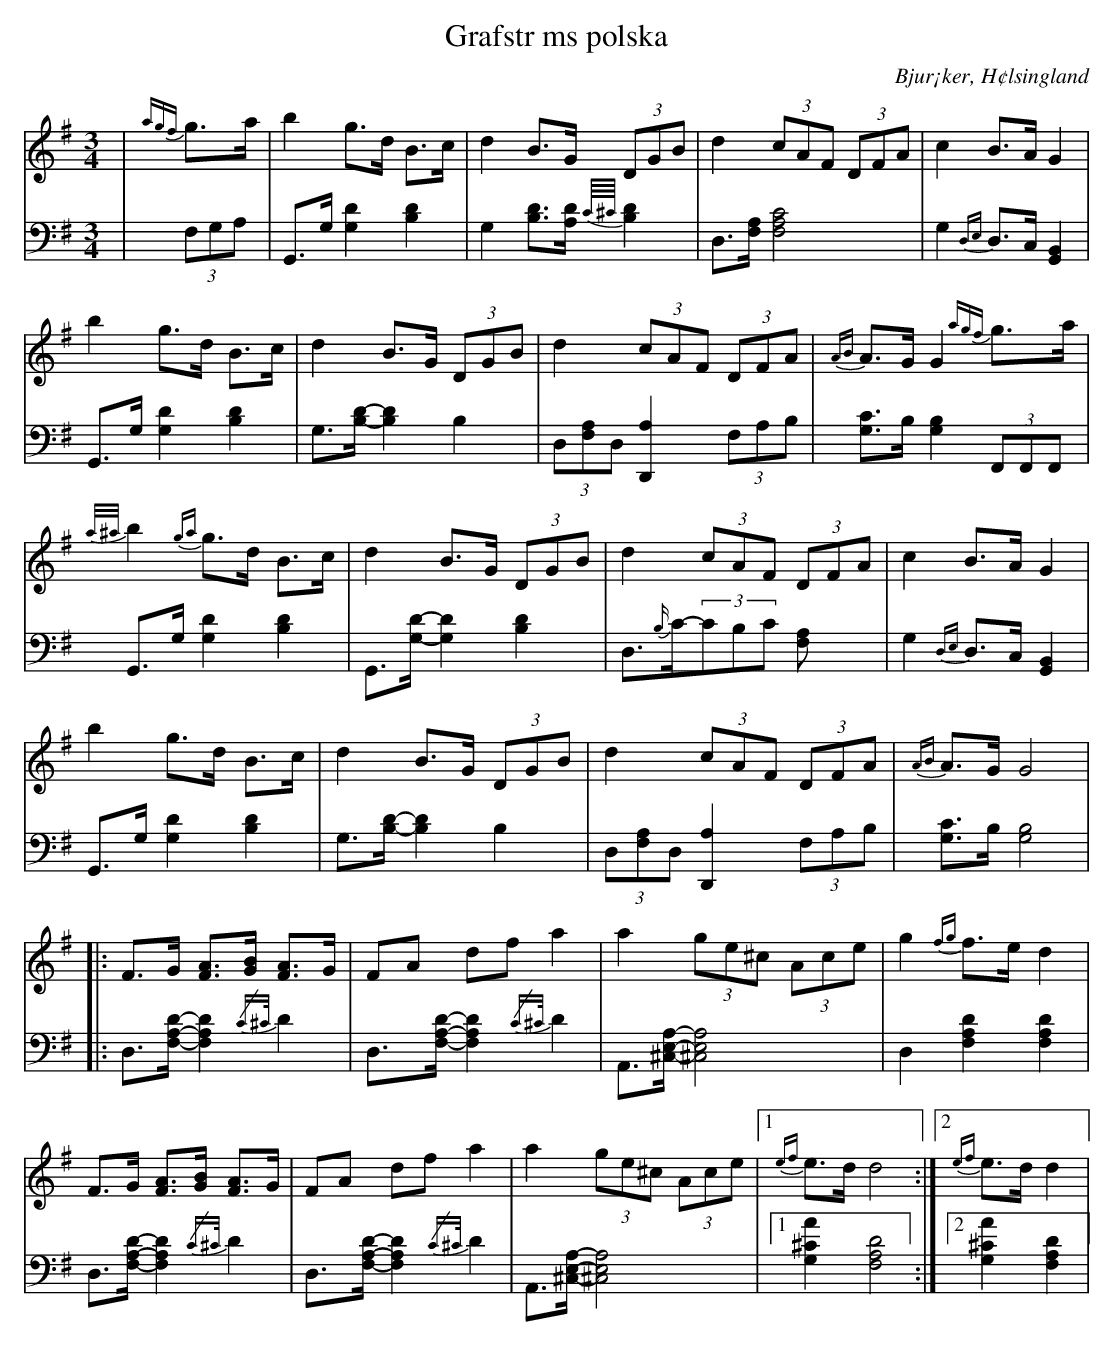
X:1
T: Grafstr ms polska
O: Bjur¡ker, H¢lsingland
M: 3/4
L: 1/8
K: G
V:1
V:2
V: 1
|{agf}g>a|b2 g>d B>c|d2 B>G (3DGB|d2 (3cAF (3DFA|c2 B>A G2|
b2 g>d B>c|d2 B>G (3DGB|d2 (3cAF (3DFA|{AB}A>G G2 {agf}g>a|
{a/^a/}b2 {ga}g>d B>c|d2 B>G (3DGB|d2 (3cAF (3DFA|c2 B>A G2|
b2 g>d B>c|d2 B>G (3DGB|d2 (3cAF (3DFA|{AB}A>G G4|
|:F>G [FA]>[GB] [FA]>G |FA df a2 |a2 (3ge^c (3Ace |g2 {fg}f>e d2 |
F>G [FA]>[GB] [FA]>G |FA df a2 |a2 (3ge^c (3Ace |1 {ef}e>d d4:|2 {ef}e>d d2|
V:2 clef=bass
|(3F,G,A, | G,,>G, [G,2D2] [B,2D2]|G,2 [B,D]>[A,D] {C//^C//}[B,D]2|D,>[F,A,] [F,4A,4C4]| G,2 {D,E,}D,>C, [G,,2B,,2]|
 G,,>G, [G,2D2] [B,2D2]|G,>[B,D]-[B,2D2] B,2|(3D,[F,A,]D, [D,,2A,2] (3F,A,B,| [G,C]>B, [G,2B,2](3F,,F,,F,,|
G,,>G, [G,2D2] [B,2D2]|G,,>[G,D]-[G,2D2] [B,2D2]|D,>{B,/}C-(3CB,C [F,2A,]| G,2 {D,E,}D,>C, [G,,2B,,2]|
 G,,>G, [G,2D2] [B,2D2]|G,>[B,D]-[B,2D2] B,2|(3D,[F,A,]D, [D,,2A,2] (3F,A,B,| [G,C]>B, [G,4B,4]|
|:D,>[F,A,D]-[F,2A,2D2] {/C^C/}D2|D,>[F,A,D]-[F,2A,2D2] {/C^C/}D2| A,,>[^C,E,A,]-[^C,4E,4A,4]|D,2 [F,2A,2D2] [F,2A,2D2] |
D,>[F,A,D]-[F,2A,2D2] {/C^C/}D2| D,>[F,A,D]-[F,2A,2D2] {/C^C/}D2| A,,>[^C,E,A,]-[^C,4E,4A,4]|1 [G,2A2^C2] [F,4A,4D4]:|2 [G,2A2^C2] [F,2A,2D2]|
